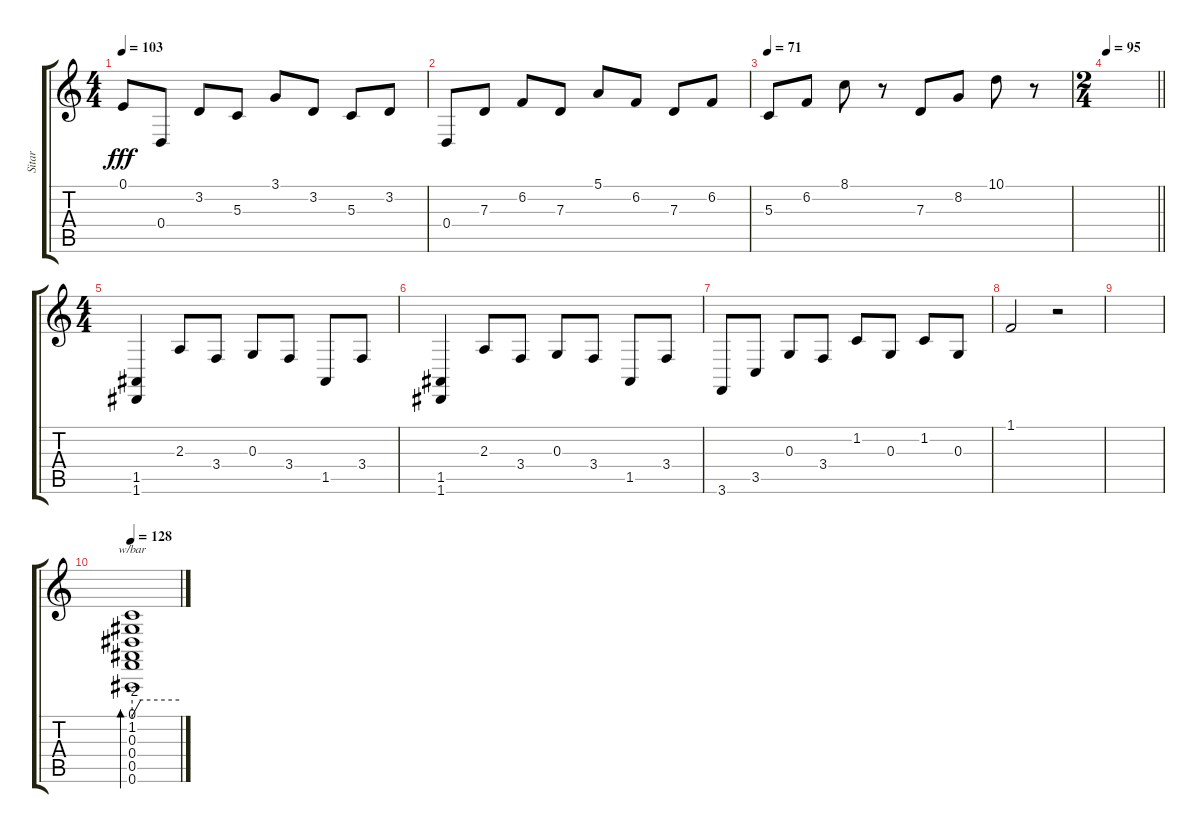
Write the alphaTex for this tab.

\track ("Sitar" "Sitar") {instrument sitar}
\staff {score tabs}
\tuning (E4 B3 G3 D3 A2 D2) {hide}
\ts (4 4)
\tempo 103
\clef g2
\ks c
0.1.8{dy fff} 0.4.8 3.2.8 5.3.8 3.1.8 3.2.8 5.3.8 3.2.8 |
0.4.8 7.3.8 6.2.8 7.3.8 5.1.8 6.2.8 7.3.8 6.2.8 |
\tempo 71
5.3.8 6.2.8 8.1.8 r.8 7.3.8 8.2.8 10.1.8 r.8 |
\ts (2 4)
\tempo 95
\barLineRight lightlight
|
\ts (4 4)
(1.5 1.6).4 2.3.8 3.4.8 0.3.8 3.4.8 1.5.8 3.4.8 |
(1.5 1.6).4 2.3.8 3.4.8 0.3.8 3.4.8 1.5.8 3.4.8 |
3.6.8 3.5.8 0.3.8 3.4.8 1.2.8 0.3.8 1.2.8 0.3.8 |
1.1.2 r.2 |
|
\tempo 128
(0.1 1.2 0.3 0.4 0.5 0.6).1{tbe (custom default 0 -8 11 0 60 0) bd 480}
